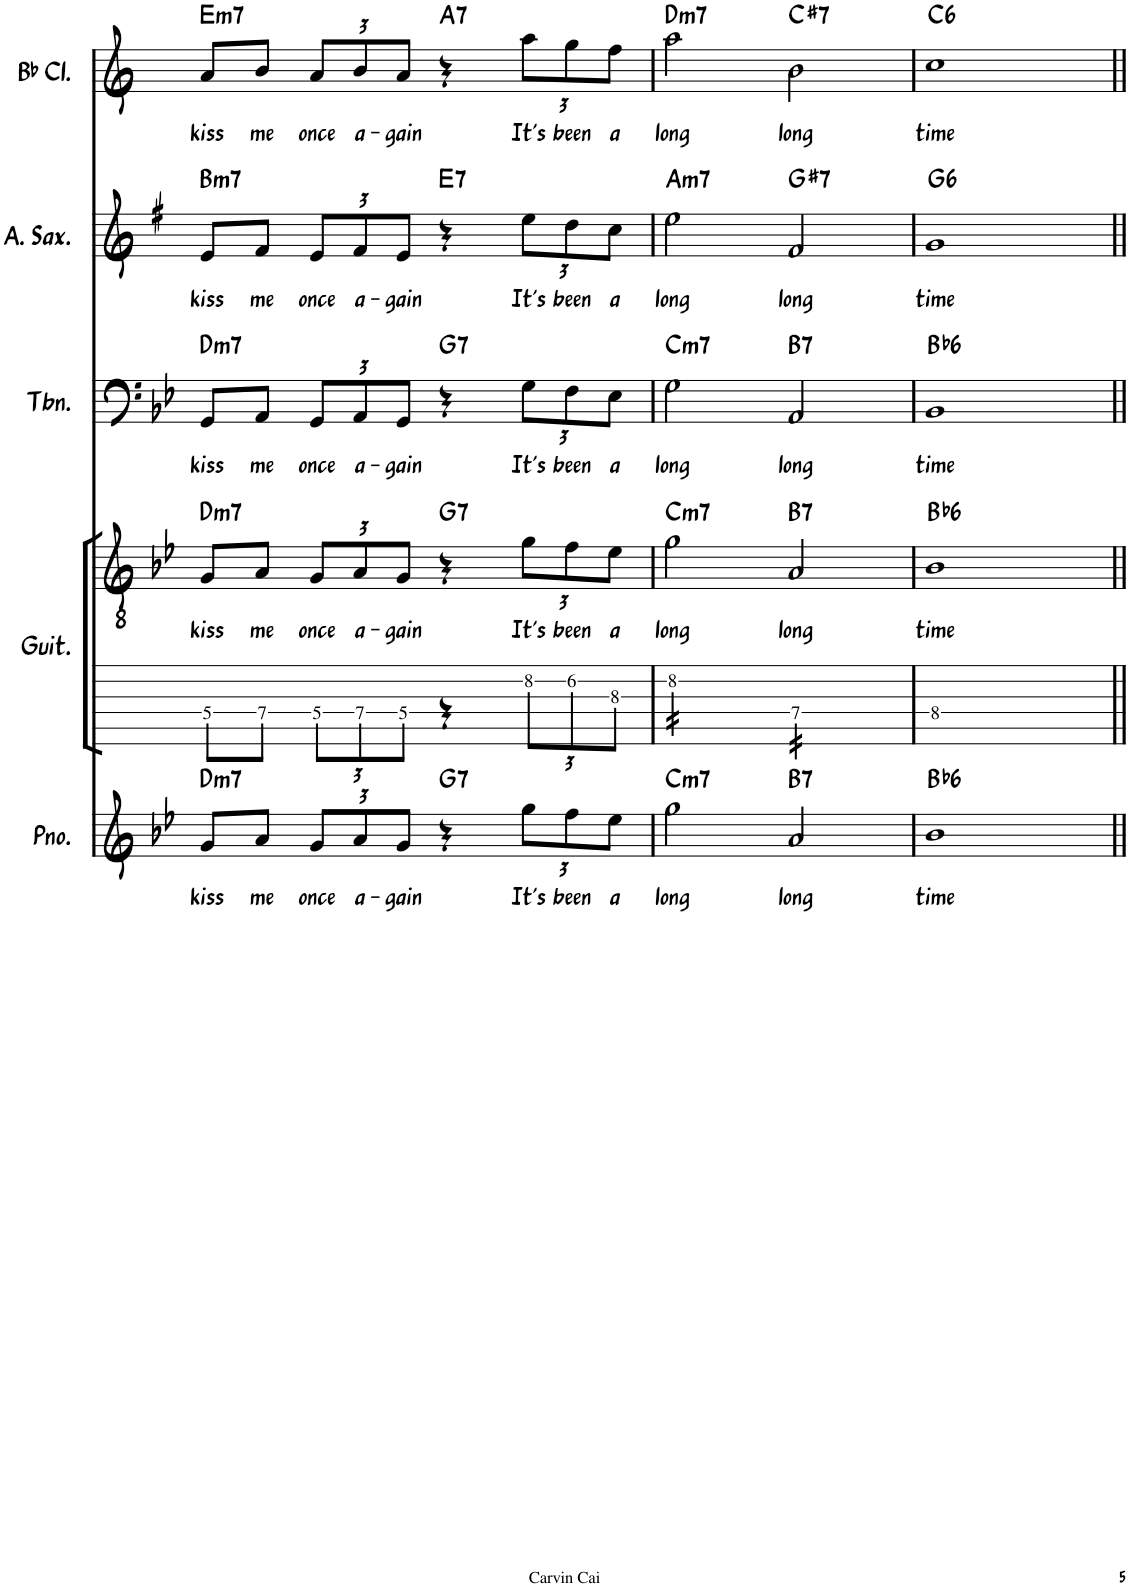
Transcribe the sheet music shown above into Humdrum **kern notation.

**kern	**text	**harte	**kern	**kern	**text	**harte	**kern	**text	**harte	**kern	**text	**harte	**kern	**text	**harte
*part5	*part5	*part5	*part4	*part4	*part4	*part4	*part3	*part3	*part3	*part2	*part2	*part2	*part1	*part1	*part1
*staff6	*staff6	*	*staff5	*staff4	*staff4	*	*staff3	*staff3	*	*staff2	*staff2	*	*staff1	*staff1	*
*I"钢琴	*	*	*I"原音吉他	*	*	*	*I"长号	*	*	*I"中音萨克斯	*	*	*I"降B调单簧管	*	*
!!LO:PB:g=z
*clefG2	*	*	*	*clefGv2	*	*	*clefF4	*	*	*clefG2	*	*	*clefG2	*	*
*	*	*	*	*	*	*	*	*	*	*Trd5c9	*	*	*Trd1c2	*	*
*k[b-e-]	*	*	*k[b-e-]	*k[b-e-]	*	*	*k[b-e-]	*	*	*k[f#]	*	*	*k[]	*	*
*M4/4	*	*	*M4/4	*M4/4	*	*	*M4/4	*	*	*M4/4	*	*	*M4/4	*	*
=14	=14	=14	=14	=14	=14	=14	=14	=14	=14	=14	=14	=14	=14	=14	=14
!	!LO:LY:b	!LO:H:kt=m7	!	!	!LO:LY:b	!LO:H:kt=m7	!	!LO:LY:b	!LO:H:kt=m7	!	!LO:LY:b	!LO:H:kt=m7	!	!LO:LY:b	!LO:H:kt=m7
8g/L	kiss	D:min7	8G\L	8G/L	kiss	D:min7	8GG/L	kiss	D:min7	8e/L	kiss	B:min7	8a/L	kiss	E:min7
!	!LO:LY:b	!	!	!	!LO:LY:b	!	!	!LO:LY:b	!	!	!LO:LY:b	!	!	!LO:LY:b	!
8a/J	me	.	8A\J	8A/J	me	.	8AA/J	me	.	8f#/J	me	.	8b/J	me	.
*Xbrackettup	*	*	*	*	*	*	*	*	*	*	*	*	*	*	*
!	!LO:LY:b	!	!	!	!	!	!	!	!	!	!	!	!	!	!
*	*	*	*Xbrackettup	*Xbrackettup	*	*	*	*	*	*	*	*	*	*	*
!	!	!	!	!	!LO:LY:b	!	!	!	!	!	!	!	!	!	!
*	*	*	*	*	*	*	*Xbrackettup	*	*	*	*	*	*	*	*
!	!	!	!	!	!	!	!	!LO:LY:b	!	!	!	!	!	!	!
*	*	*	*	*	*	*	*	*	*	*Xbrackettup	*	*	*	*	*
!	!	!	!	!	!	!	!	!	!	!	!LO:LY:b	!	!	!	!
*	*	*	*	*	*	*	*	*	*	*	*	*	*Xbrackettup	*	*
!	!	!	!	!	!	!	!	!	!	!	!	!	!	!LO:LY:b	!
12g/L	once	.	12G\L	12G/L	once	.	12GG/L	once	.	12e/L	once	.	12a/L	once	.
!	!LO:LY:b	!	!	!	!LO:LY:b	!	!	!LO:LY:b	!	!	!LO:LY:b	!	!	!LO:LY:b	!
12a/	a-	.	12A\	12A/	a-	.	12AA/	a-	.	12f#/	a-	.	12b/	a-	.
!	!LO:LY:b	!	!	!	!LO:LY:b	!	!	!LO:LY:b	!	!	!LO:LY:b	!	!	!LO:LY:b	!
12g/J	-gain	.	12G\J	12G/J	-gain	.	12GG/J	-gain	.	12e/J	-gain	.	12a/J	-gain	.
!	!	!LO:H:kt=7	!	!	!	!LO:H:kt=7	!	!	!LO:H:kt=7	!	!	!LO:H:kt=7	!	!	!LO:H:kt=7
4r	.	G:7	4r	4r	.	G:7	4r	.	G:7	4r	.	E:7	4r	.	A:7
!	!LO:LY:b	!	!	!	!LO:LY:b	!	!	!LO:LY:b	!	!	!LO:LY:b	!	!	!LO:LY:b	!
12gg\L	It's	.	12g\L	12g\L	It's	.	12G\L	It's	.	12ee\L	It's	.	12aa\L	It's	.
!	!LO:LY:b	!	!	!	!LO:LY:b	!	!	!LO:LY:b	!	!	!LO:LY:b	!	!	!LO:LY:b	!
12ff\	been	.	12f\	12f\	been	.	12F\	been	.	12dd\	been	.	12gg\	been	.
!	!LO:LY:b	!	!	!	!LO:LY:b	!	!	!LO:LY:b	!	!	!LO:LY:b	!	!	!LO:LY:b	!
12ee-\J	a	.	12e-\J	12e-\J	a	.	12E-\J	a	.	12cc\J	a	.	12ff\J	a	.
=15	=15	=15	=15	=15	=15	=15	=15	=15	=15	=15	=15	=15	=15	=15	=15
!	!LO:LY:b	!LO:H:kt=m7	!	!	!LO:LY:b	!LO:H:kt=m7	!	!LO:LY:b	!LO:H:kt=m7	!	!LO:LY:b	!LO:H:kt=m7	!	!LO:LY:b	!LO:H:kt=m7
2gg\	long	C:min7	2g\	2g\	long	C:min7	2G\	long	C:min7	2ee\	long	A:min7	2aa\	long	D:min7
!	!LO:LY:b	!LO:H:kt=7	!	!	!LO:LY:b	!LO:H:kt=7	!	!LO:LY:b	!LO:H:kt=7	!	!LO:LY:b	!LO:H:kt=7	!	!LO:LY:b	!LO:H:kt=7
2a/	long	B:7	2A\	2A/	long	B:7	2AA/	long	B:7	2f#/	long	G#:7	2b\	long	C#:7
=16	=16	=16	=16	=16	=16	=16	=16	=16	=16	=16	=16	=16	=16	=16	=16
!	!LO:LY:b	!LO:H:kt=6	!	!	!LO:LY:b	!LO:H:kt=6	!	!LO:LY:b	!LO:H:kt=6	!	!LO:LY:b	!LO:H:kt=6	!	!LO:LY:b	!LO:H:kt=6
1b-	time	Bb:maj6	1B-	1B-	time	Bb:maj6	1BB-	time	Bb:maj6	1g	time	G:maj6	1cc	time	C:maj6
=||	=||	=||	=||	=||	=||	=||	=||	=||	=||	=||	=||	=||	=||	=||	=||
*-	*-	*-	*-	*-	*-	*-	*-	*-	*-	*-	*-	*-	*-	*-	*-
